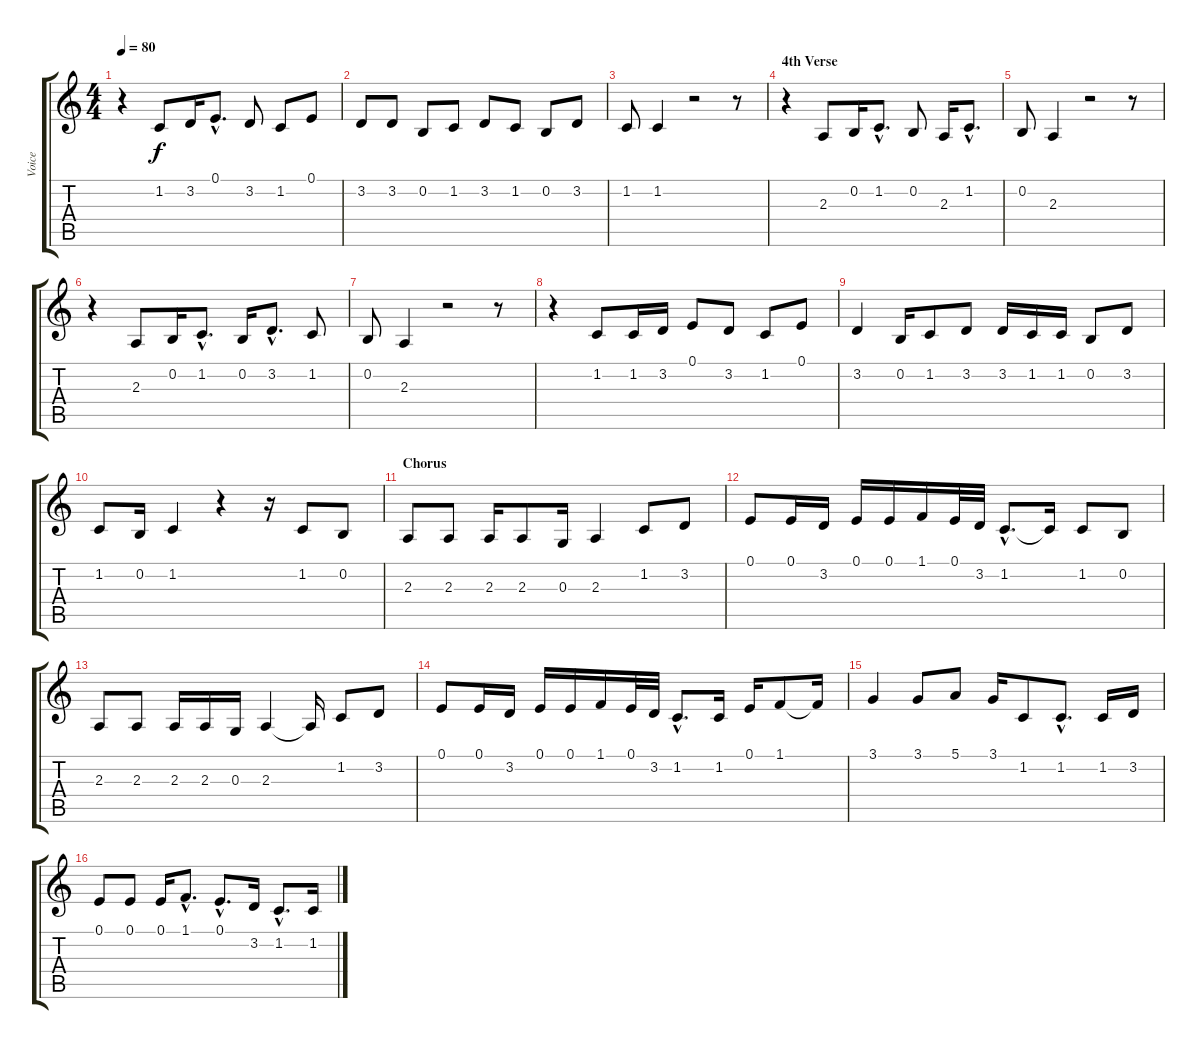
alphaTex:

\track ("Voice" "Voice") {instrument flute}
\staff {score tabs}
\tuning (E4 B3 G3 D3 A2 E2) {hide}
\ts (4 4)
\tempo 80
\clef g2
\ks c
r.4{dy f} 1.2.8 3.2.16 0.1{hac}.8{d} 3.2.8 1.2.8 0.1.8 |
3.2.8 3.2.8 0.2.8 1.2.8 3.2.8 1.2.8 0.2.8 3.2.8 |
1.2.8 1.2.4 r.2 r.8 |
\section ("" "4th Verse")
r.4 2.3.8 0.2.16 1.2{hac}.8{d} 0.2.8 2.3.16 1.2{hac}.8{d} |
0.2.8 2.3.4 r.2 r.8 |
r.4 2.3.8 0.2.16 1.2{hac}.8{d} 0.2.16 3.2{hac}.8{d} 1.2.8 |
0.2.8 2.3.4 r.2 r.8 |
r.4 1.2.8 1.2.16 3.2.16 0.1.8 3.2.8 1.2.8 0.1.8 |
3.2.4 0.2.16 1.2.8 3.2.8 3.2.16 1.2.16 1.2.16 0.2.8 3.2.8 |
1.2.8 0.2.16 1.2.4 r.4 r.16 1.2.8 0.2.8 |
\section ("" "Chorus")
2.3.8 2.3.8 2.3.16 2.3.8 0.3.16 2.3.4 1.2.8 3.2.8 |
0.1.8 0.1.16 3.2.16 0.1.16 0.1.16 1.1.16 0.1.32 3.2.32 1.2{hac}.8{d} 1.2{t}.16 1.2.8 0.2.8 |
2.3.8 2.3.8 2.3.16 2.3.16 0.3.16 2.3.4 2.3{t}.16 1.2.8 3.2.8 |
0.1.8 0.1.16 3.2.16 0.1.16 0.1.16 1.1.16 0.1.32 3.2.32 1.2{hac}.8{d} 1.2.16 0.1.16 1.1.8 1.1{t}.16 |
3.1.4 3.1.8 5.1.8 3.1.16 1.2.8 1.2{hac}.8{d} 1.2.16 3.2.16 |
0.1.8 0.1.8 0.1.16 1.1{hac}.8{d} 0.1{hac}.8{d} 3.2.16 1.2{hac}.8{d} 1.2.16
